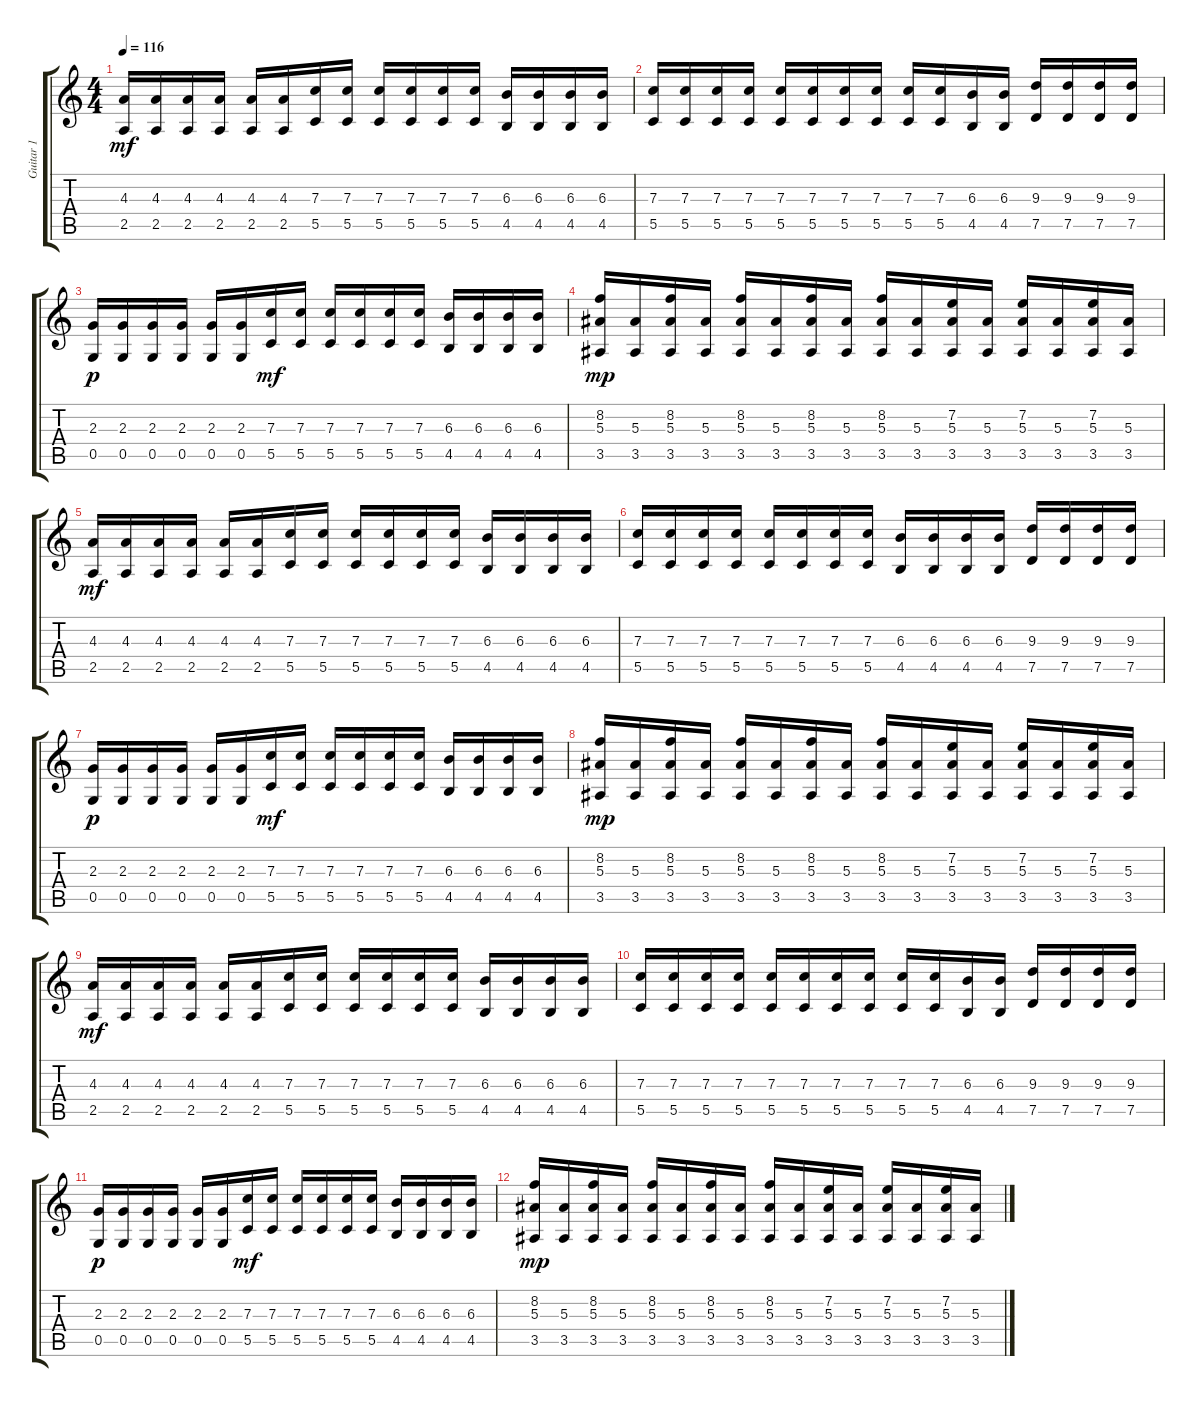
\track ("Guitar 1" "Guitar 1") {instrument distortionguitar}
\staff {score tabs}
\tuning (D4 A3 F3 C3 G2 C2) {hide}
\ts (4 4)
\tempo 116
\clef g2
\ks c
(4.3 2.5).16{dy mf} (4.3 2.5).16 (4.3 2.5).16 (4.3 2.5).16 (4.3 2.5).16 (4.3 2.5).16 (7.3 5.5).16 (7.3 5.5).16 (7.3 5.5).16 (7.3 5.5).16 (7.3 5.5).16 (7.3 5.5).16 (6.3 4.5).16 (6.3 4.5).16 (6.3 4.5).16 (6.3 4.5).16 |
(7.3 5.5).16 (7.3 5.5).16 (7.3 5.5).16 (7.3 5.5).16 (7.3 5.5).16 (7.3 5.5).16 (7.3 5.5).16 (7.3 5.5).16 (7.3 5.5).16 (7.3 5.5).16 (6.3 4.5).16 (6.3 4.5).16 (9.3 7.5).16 (9.3 7.5).16 (9.3 7.5).16 (9.3 7.5).16 |
(2.3 0.5).16{dy p} (2.3 0.5).16 (2.3 0.5).16 (2.3 0.5).16 (2.3 0.5).16 (2.3 0.5).16 (7.3 5.5).16{dy mf} (7.3 5.5).16 (7.3 5.5).16 (7.3 5.5).16 (7.3 5.5).16 (7.3 5.5).16 (6.3 4.5).16 (6.3 4.5).16 (6.3 4.5).16 (6.3 4.5).16 |
(8.2 5.3 3.5).16{dy mp} (5.3 3.5).16 (8.2 5.3 3.5).16 (5.3 3.5).16 (8.2 5.3 3.5).16 (5.3 3.5).16 (8.2 5.3 3.5).16 (5.3 3.5).16 (8.2 5.3 3.5).16 (5.3 3.5).16 (7.2 5.3 3.5).16 (5.3 3.5).16 (7.2 5.3 3.5).16 (5.3 3.5).16 (7.2 5.3 3.5).16 (5.3 3.5).16 |
(4.3 2.5).16{dy mf balance 8} (4.3 2.5).16 (4.3 2.5).16 (4.3 2.5).16 (4.3 2.5).16 (4.3 2.5).16 (7.3 5.5).16 (7.3 5.5).16 (7.3 5.5).16 (7.3 5.5).16 (7.3 5.5).16 (7.3 5.5).16 (6.3 4.5).16 (6.3 4.5).16 (6.3 4.5).16 (6.3 4.5).16 |
(7.3 5.5).16 (7.3 5.5).16 (7.3 5.5).16 (7.3 5.5).16 (7.3 5.5).16 (7.3 5.5).16 (7.3 5.5).16 (7.3 5.5).16 (6.3 4.5).16 (6.3 4.5).16 (6.3 4.5).16 (6.3 4.5).16 (9.3 7.5).16 (9.3 7.5).16 (9.3 7.5).16 (9.3 7.5).16 |
(2.3 0.5).16{dy p} (2.3 0.5).16 (2.3 0.5).16 (2.3 0.5).16 (2.3 0.5).16 (2.3 0.5).16 (7.3 5.5).16{dy mf} (7.3 5.5).16 (7.3 5.5).16 (7.3 5.5).16 (7.3 5.5).16 (7.3 5.5).16 (6.3 4.5).16 (6.3 4.5).16 (6.3 4.5).16 (6.3 4.5).16 |
(8.2 5.3 3.5).16{dy mp} (5.3 3.5).16 (8.2 5.3 3.5).16 (5.3 3.5).16 (8.2 5.3 3.5).16 (5.3 3.5).16 (8.2 5.3 3.5).16 (5.3 3.5).16 (8.2 5.3 3.5).16 (5.3 3.5).16 (7.2 5.3 3.5).16 (5.3 3.5).16 (7.2 5.3 3.5).16 (5.3 3.5).16 (7.2 5.3 3.5).16 (5.3 3.5).16 |
(4.3 2.5).16{dy mf} (4.3 2.5).16 (4.3 2.5).16 (4.3 2.5).16 (4.3 2.5).16 (4.3 2.5).16 (7.3 5.5).16 (7.3 5.5).16 (7.3 5.5).16 (7.3 5.5).16 (7.3 5.5).16 (7.3 5.5).16 (6.3 4.5).16 (6.3 4.5).16 (6.3 4.5).16 (6.3 4.5).16 |
(7.3 5.5).16 (7.3 5.5).16 (7.3 5.5).16 (7.3 5.5).16 (7.3 5.5).16 (7.3 5.5).16 (7.3 5.5).16 (7.3 5.5).16 (7.3 5.5).16 (7.3 5.5).16 (6.3 4.5).16 (6.3 4.5).16 (9.3 7.5).16 (9.3 7.5).16 (9.3 7.5).16 (9.3 7.5).16 |
(2.3 0.5).16{dy p} (2.3 0.5).16 (2.3 0.5).16 (2.3 0.5).16 (2.3 0.5).16 (2.3 0.5).16 (7.3 5.5).16{dy mf} (7.3 5.5).16 (7.3 5.5).16 (7.3 5.5).16 (7.3 5.5).16 (7.3 5.5).16 (6.3 4.5).16 (6.3 4.5).16 (6.3 4.5).16 (6.3 4.5).16 |
(8.2 5.3 3.5).16{dy mp} (5.3 3.5).16 (8.2 5.3 3.5).16 (5.3 3.5).16 (8.2 5.3 3.5).16 (5.3 3.5).16 (8.2 5.3 3.5).16 (5.3 3.5).16 (8.2 5.3 3.5).16 (5.3 3.5).16 (7.2 5.3 3.5).16 (5.3 3.5).16 (7.2 5.3 3.5).16 (5.3 3.5).16 (7.2 5.3 3.5).16 (5.3 3.5).16
